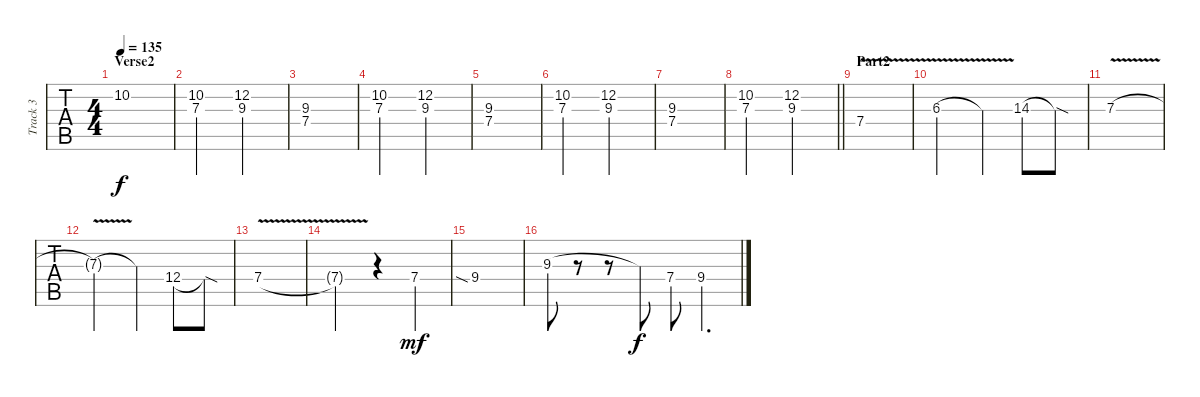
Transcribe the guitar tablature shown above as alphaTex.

\track ("Track 3" "Track 3") {instrument distortionguitar}
\staff {tabs}
\tuning (E4 B3 G3 D3 A2 E2) {hide}
\ts (4 4)
\section ("" "Verse2")
\tempo 135
\clef g2
\ks c
10.2.1{dy f} |
(10.2 7.3).2 (12.2 9.3).2 |
(9.3 7.4).1 |
(10.2 7.3).2 (12.2 9.3).2 |
(9.3 7.4).1 |
(10.2 7.3).2 (12.2 9.3).2 |
(9.3 7.4).1 |
\barLineRight lightlight
(10.2 7.3).2 (12.2 9.3).2 |
\section ("" "Part2")
7.4{v}.1 |
6.3{v}.2 6.3{t}.4 14.3.8 14.3{sod t}.8 |
7.3{v}.1 |
7.3{t}.2 7.3{t}.4 12.4.8 12.4{sod t}.8 |
7.4{v}.1 |
7.4{t}.2 r.4 7.4.4{dy mf} |
9.4{sia}.1 |
9.3.8 r.8 r.8 9.3{t}.8{dy f} 7.4.8 9.4.4{d}
